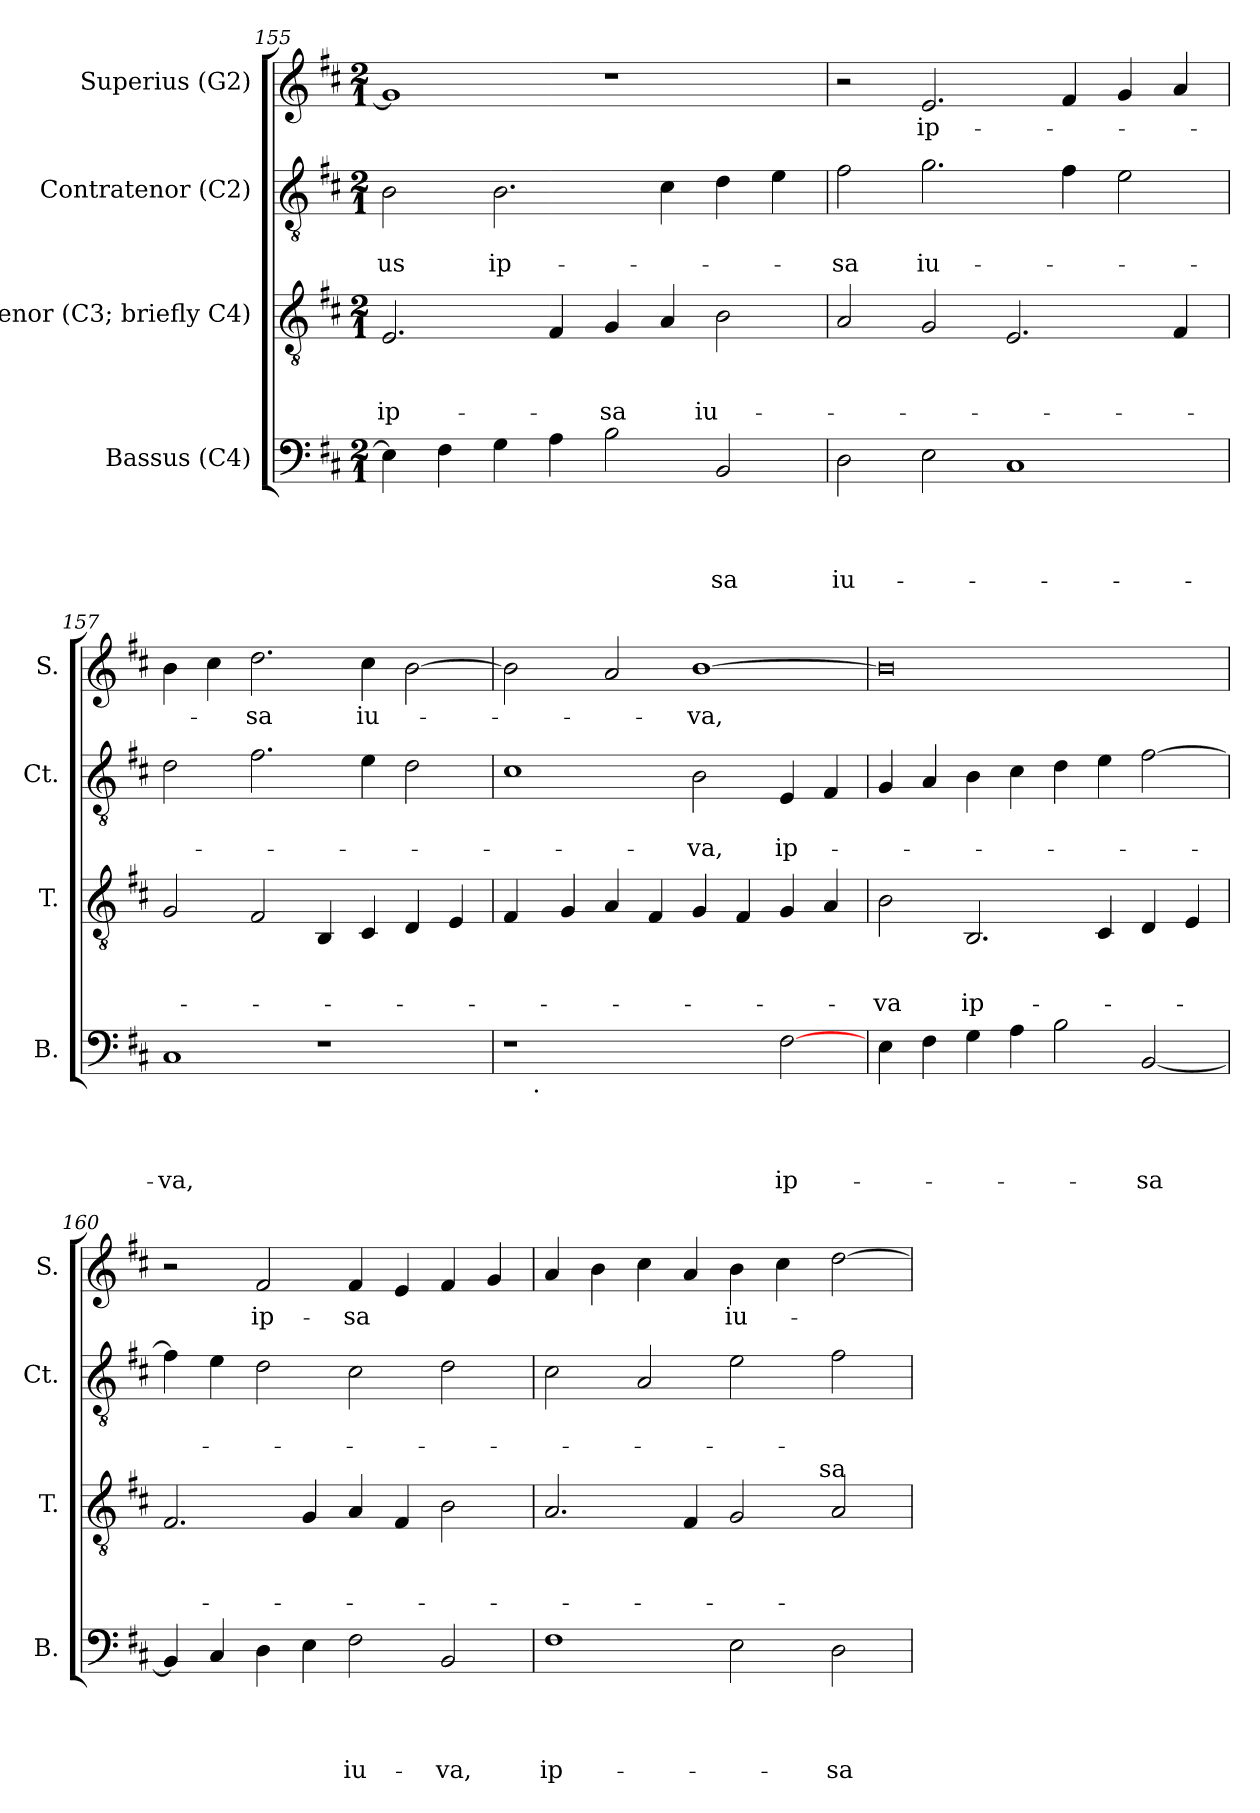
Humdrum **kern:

**kern	**text	**text	**text	**text	**kern	**text	**text	**text	**kern	**text	**text	**kern	**text
*part4	*part4	*part4	*part4	*part4	*part3	*part3	*part3	*part3	*part2	*part2	*part2	*part1	*part1
*staff4	*staff4	*staff4	*staff4	*staff4	*staff3	*staff3	*staff3	*staff3	*staff2	*staff2	*staff2	*staff1	*staff1
*I"Bassus (C4)	*	*	*	*	*I"Tenor (C3; briefly C4)	*	*	*	*I"Contratenor (C2)	*	*	*I"Superius (G2)	*
*I'B.	*	*	*	*	*I'T.	*	*	*	*I'Ct.	*	*	*I'S.	*
!!LO:LB:g=z
*clefF4	*	*	*	*	*clefGv2	*	*	*	*clefGv2	*	*	*clefG2	*
*k[f#c#]	*	*	*	*	*k[f#c#]	*	*	*	*k[f#c#]	*	*	*k[f#c#]	*
*D:	*	*	*	*	*D:	*	*	*	*D:	*	*	*D:	*
*M2/1	*	*	*	*	*M2/1	*	*	*	*M2/1	*	*	*M2/1	*
=155	=155	=155	=155	=155	=155	=155	=155	=155	=155	=155	=155	=155	=155
!	!	!	!	!	!	!	!	!LO:LY:b	!	!	!LO:LY:b	!	!
4E\]	.	.	.	.	2.E/	.	.	ip-	2B\	.	-us	1g]	.
4F#\	.	.	.	.	.	.	.	.	.	.	.	.	.
!	!	!	!	!	!	!	!	!	!	!	!LO:LY:b	!	!
4G\	.	.	.	.	.	.	.	.	2.B\	.	ip-	.	.
4A\	.	.	.	.	4F#/	.	.	.	.	.	.	.	.
!	!	!	!	!	!	!	!	!LO:LY:b	!	!	!	!	!
2B\	.	.	.	.	4G/	.	.	-sa	.	.	.	1r	.
.	.	.	.	.	4A/	.	.	.	4c#\	.	.	.	.
!	!	!	!	!LO:LY:b	!	!	!	!LO:LY:b	!	!	!	!	!
2BB/	.	.	.	-sa	2B\	.	.	iu-	4d\	.	.	.	.
.	.	.	.	.	.	.	.	.	4e\	.	.	.	.
=156	=156	=156	=156	=156	=156	=156	=156	=156	=156	=156	=156	=156	=156
!	!	!	!	!LO:LY:b	!	!	!	!	!	!	!LO:LY:b	!	!
2D\	.	.	.	iu-	2A/	.	.	.	2f#\	.	-sa	2r	.
!	!	!	!	!	!	!	!	!	!	!	!LO:LY:b	!	!LO:LY:b
2E\	.	.	.	.	2G/	.	.	.	2.g\	.	iu-	2.e/	ip-
1C#	.	.	.	.	2.E/	.	.	.	.	.	.	.	.
.	.	.	.	.	.	.	.	.	4f#\	.	.	4f#/	.
.	.	.	.	.	.	.	.	.	2e\	.	.	4g/	.
.	.	.	.	.	4F#/	.	.	.	.	.	.	4a/	.
=157	=157	=157	=157	=157	=157	=157	=157	=157	=157	=157	=157	=157	=157
!	!	!	!	!LO:LY:b	!	!	!	!	!	!	!	!	!
1C#	.	.	.	-va,	2G/	.	.	.	2d\	.	.	4b\	.
.	.	.	.	.	.	.	.	.	.	.	.	4cc#\	.
!	!	!	!	!	!	!	!	!	!	!	!	!	!LO:LY:b
.	.	.	.	.	2F#/	.	.	.	2.f#\	.	.	2.dd\	-sa
1r	.	.	.	.	4BB/	.	.	.	.	.	.	.	.
!	!	!	!	!	!	!	!	!	!	!	!	!	!LO:LY:b
.	.	.	.	.	4C#/	.	.	.	4e\	.	.	4cc#\	iu-
.	.	.	.	.	4D/	.	.	.	2d\	.	.	[>2b\	.
.	.	.	.	.	4E/	.	.	.	.	.	.	.	.
=158	=158	=158	=158	=158	=158	=158	=158	=158	=158	=158	=158	=158	=158
*^	*	*	*	*	*	*	*	*	*	*	*	*	*
1r	8ryy	.	.	.	.	4F#/	.	.	.	1c#	.	.	2b\]	.
!	!LO:TX:b:t=.	!	!	!	!	!	!	!	!	!	!	!	!	!
.	1...ryy	.	.	.	.	.	.	.	.	.	.	.	.	.
.	.	.	.	.	.	4G/	.	.	.	.	.	.	.	.
.	.	.	.	.	.	4A/	.	.	.	.	.	.	2a/	.
.	.	.	.	.	.	4F#/	.	.	.	.	.	.	.	.
!	!	!	!	!	!	!	!	!	!	!	!	!LO:LY:b	!	!LO:LY:b
2ryy	.	.	.	.	.	4G/	.	.	.	2B\	.	-va,	[>1b	-va,
.	.	.	.	.	.	4F#/	.	.	.	.	.	.	.	.
!	!	!	!	!	!LO:LY:b	!	!	!	!	!	!	!LO:LY:b	!	!
[>2F#\	.	.	.	.	ip-	4G/	.	.	.	4E/	.	ip-	.	.
.	.	.	.	.	.	4A/	.	.	.	4F#/	.	.	.	.
!!LO:PB:g=z
=159	=159	=159	=159	=159	=159	=159	=159	=159	=159	=159	=159	=159	=159	=159
!	!	!	!	!	!	!	!	!	!LO:LY:b	!	!	!	!	!
*v	*v	*	*	*	*	*	*	*	*	*	*	*	*	*
4E\	.	.	.	.	2B\	.	.	-va	4G/	.	.	0b]	.
4F#\	.	.	.	.	.	.	.	.	4A/	.	.	.	.
!	!	!	!	!	!	!	!	!LO:LY:b	!	!	!	!	!
4G\	.	.	.	.	2.BB/	.	.	ip-	4B\	.	.	.	.
4A\	.	.	.	.	.	.	.	.	4c#\	.	.	.	.
2B\	.	.	.	.	.	.	.	.	4d\	.	.	.	.
.	.	.	.	.	4C#/	.	.	.	4e\	.	.	.	.
!	!	!	!	!LO:LY:b	!	!	!	!	!	!	!	!	!
[<2BB/	.	.	.	-sa	4D/	.	.	.	[>2f#\	.	.	.	.
.	.	.	.	.	4E/	.	.	.	.	.	.	.	.
=160	=160	=160	=160	=160	=160	=160	=160	=160	=160	=160	=160	=160	=160
4BB/]	.	.	.	.	2.F#/	.	.	.	4f#\]	.	.	2r	.
4C#/	.	.	.	.	.	.	.	.	4e\	.	.	.	.
!	!	!	!	!	!	!	!	!	!	!	!	!	!LO:LY:b
4D\	.	.	.	.	.	.	.	.	2d\	.	.	2f#/	ip-
4E\	.	.	.	.	4G/	.	.	.	.	.	.	.	.
!	!	!	!	!LO:LY:b	!	!	!	!	!	!	!	!	!LO:LY:b
2F#\	.	.	.	iu-	4A/	.	.	.	2c#\	.	.	4f#/	-sa
.	.	.	.	.	4F#/	.	.	.	.	.	.	4e/	.
!	!	!	!	!LO:LY:b	!	!	!	!	!	!	!	!	!
2BB/	.	.	.	-va,	2B\	.	.	.	2d\	.	.	4f#/	.
.	.	.	.	.	.	.	.	.	.	.	.	4g/	.
=161	=161	=161	=161	=161	=161	=161	=161	=161	=161	=161	=161	=161	=161
!	!	!	!	!LO:LY:b	!	!	!	!	!	!	!	!	!
*	*	*	*	*	*^	*	*	*	*	*	*	*	*
1F#	.	.	.	ip-	2.A/	1ryy	.	.	.	2c#\	.	.	4a/	.
.	.	.	.	.	.	.	.	.	.	.	.	.	4b\	.
.	.	.	.	.	.	.	.	.	.	2A/	.	.	4cc#\	.
.	.	.	.	.	4F#/	.	.	.	.	.	.	.	4a/	.
!	!	!	!	!	!	!	!	!	!	!	!	!	!	!LO:LY:b
2E\	.	.	.	.	2G/	4...ryy	.	.	.	2e\	.	.	4b\	iu-
.	.	.	.	.	.	.	.	.	.	.	.	.	4cc#\	.
!	!	!	!	!	!	!LO:TX:a:t=sa	!	!	!	!	!	!	!	!
.	.	.	.	.	.	2ryy	.	.	.	.	.	.	.	.
!	!	!	!	!LO:LY:b	!	!	!	!	!	!	!	!	!	!
2D\	.	.	.	-sa	2A/	.	.	.	.	2f#\	.	.	[>2dd\	.
.	.	.	.	.	.	32ryy	.	.	.	.	.	.	.	.
*	*	*	*	*	*v	*v	*	*	*	*	*	*	*	*
=	=	=	=	=	=	=	=	=	=	=	=	=	=
*-	*-	*-	*-	*-	*-	*-	*-	*-	*-	*-	*-	*-	*-
